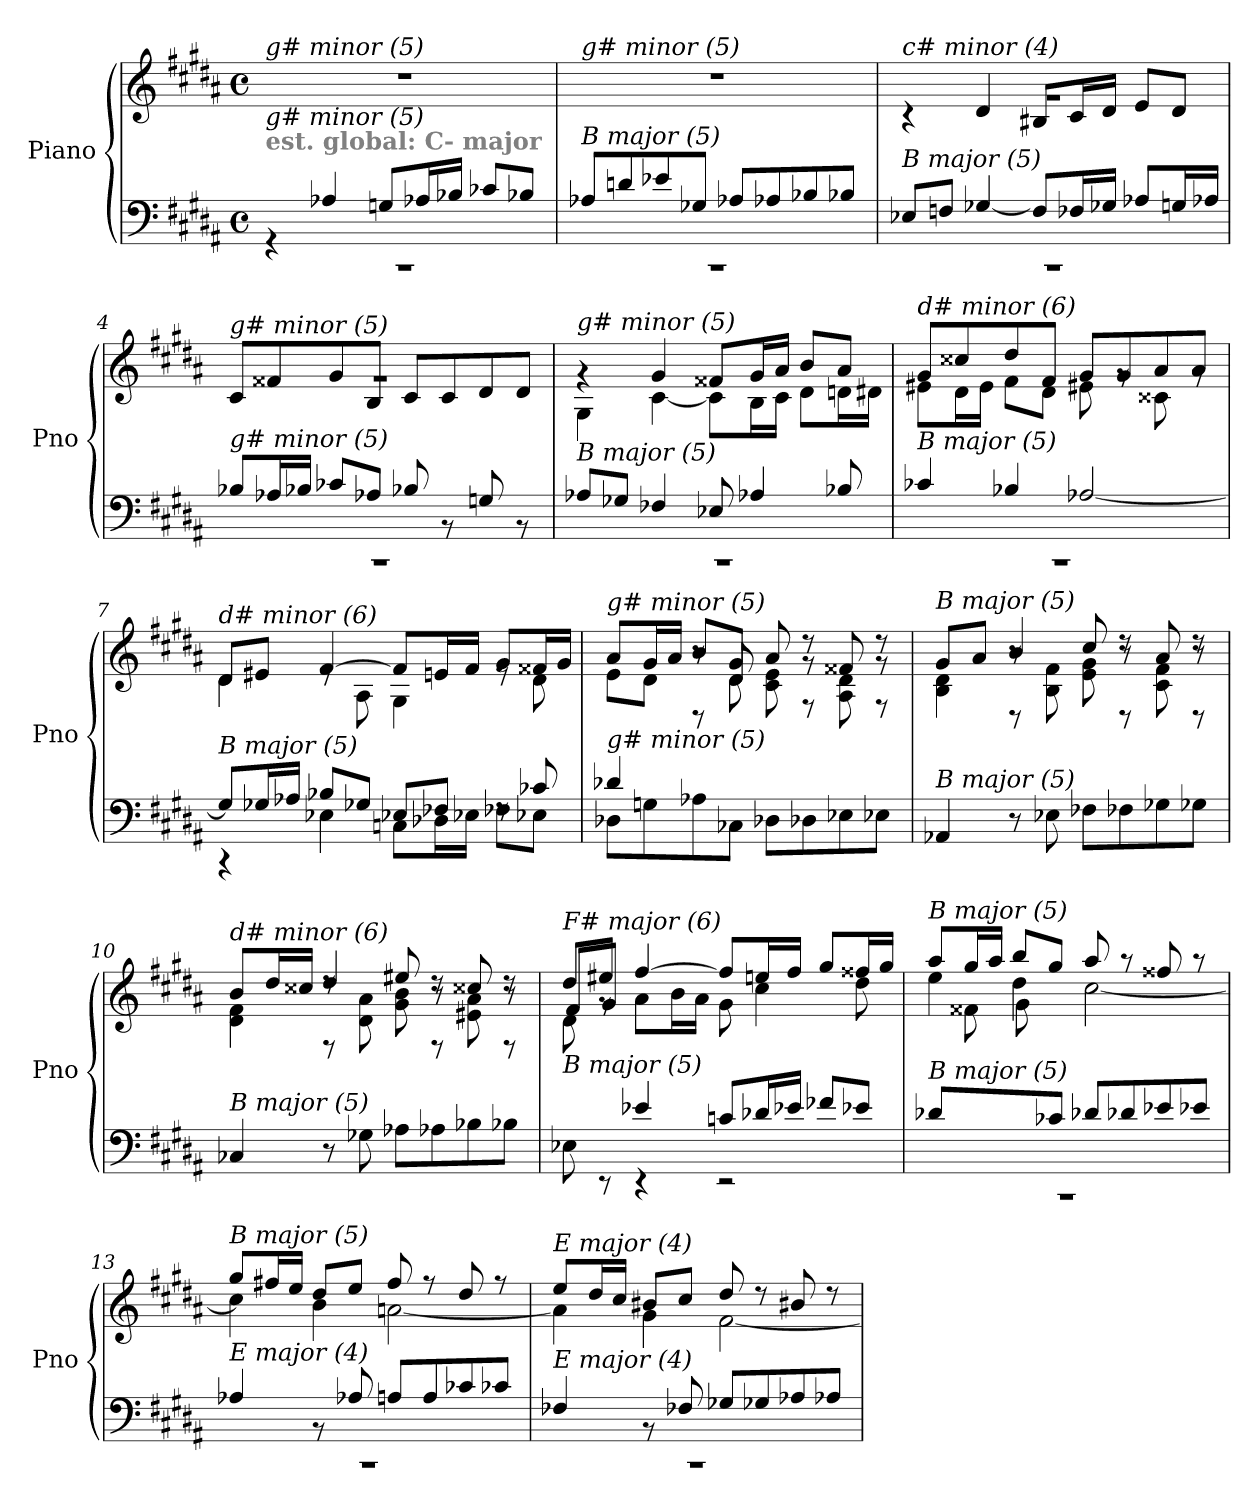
**kern	**kern
*part1	*part1
*staff2	*staff1
*I"Piano	*
*I'Pno	*
*clefF4	*clefG2
*k[f#c#g#d#a#]	*k[f#c#g#d#a#]
*M4/4	*M4/4
*met(c)	*met(c)
=1	=1
*^	*
!	!	!LO:TX:i:t=g# minor (5)
!LO:TX:a:B:color=#808080:t=est. global&colon; C- major	!	!
!LO:TX:i:t=g# minor (5)	!	!
1rCC	4r	1rdd
.	4A-Xi/	.
.	8Gni/L	.
.	16A-Xi/L	.
.	16B-Xi/JJ	.
.	8c-Xi/L	.
.	8B-Xi/J	.
=2	=2	=2
!	!	!LO:TX:i:t=g# minor (5)
!LO:TX:i:t=B major (5)	!	!
1rCC	8A-Xi/L	1rdd
.	8dni/	.
.	8e-Xi/	.
.	8G-Xi/J	.
.	8A-Xi/L	.
.	8A-Xi/	.
.	8B-Xi/	.
.	8B-Xi/J	.
=3	=3	=3
*	*	*^
!	!	!LO:TX:i:t=c# minor (4)	!
!LO:TX:i:t=B major (5)	!	!	!
1rCC	8E-Xi/L	1rg	4r
.	8Fni/J	.	.
.	[4G-Xi/	.	4d#/
.	8F#/L]	.	8B#X/L
.	16F-Xi/L	.	16c#/L
.	16G-Xi/JJ	.	16d#/JJ
.	8A-Xi/L	.	8e/L
.	16Gni/L	.	8d#/J
.	16A-Xi/JJ	.	.
=4	=4	=4	=4
!	!	!LO:TX:i:t=g# minor (5)	!
!LO:TX:i:t=g# minor (5)	!	!	!
1rCC	8B-Xi/L	1rg	8c#/L
.	16A-Xi/L	.	8f##X/
.	16B-Xi/JJ	.	.
.	8c-Xi/L	.	8g#/
.	8A-Xi/J	.	8B/J
.	8B-Xi/	.	8c#/L
.	8r	.	8c#/
.	8Gni/	.	8d#/
.	8r	.	8d#/J
!!LO:LB:g=z	!!
=5	=5	=5	=5
!	!	!LO:TX:i:t=g# minor (5)	!
!LO:TX:i:t=B major (5)	!	!	!
1rCC	8A-Xi/L	4rg	4G#\
.	8G-Xi/J	.	.
.	4F-Xi/	4g#/	[4c#\
.	8E-Xi/	8f##X/L	8c#\L]
.	4A-Xi/	16g#/L	16B\L
.	.	16a#/JJ	16c#\JJ
.	.	8b/L	8d#\L
.	8B-Xi/	8a#/J	16dni\L
.	.	.	16d#\JJ
=6	=6	=6	=6
!	!	!LO:TX:i:t=d# minor (6)	!
!LO:TX:i:t=B major (5)	!	!	!
1rCC	4c-Xi/	8g#/L	8e#X\L
.	.	8cc##X/	16d#\L
.	.	.	16e#\JJ
.	4B-Xi/	8dd#/	8f#\L
.	.	8f#/J	8d#\J
.	[2A-Xi/	8g#/L	8e#X\
.	.	8g#/	8rg
.	.	8a#/	8c##X\
.	.	8a#/J	8rg
=7	=7	=7	=7
!	!	!LO:TX:i:t=d# minor (6)	!
!LO:TX:i:t=B major (5)	!	!	!
4rCC	8G#/L]	8d#/L	4d#\
.	16G-Xi/L	8e#X/J	.
.	16A-Xi/JJ	.	.
8B-Xi/L	4E-Xi\	[4f#/	8re
8G-Xi/J	.	.	8A#\
8E-Xi/L	8Cni\L	8f#/L]	4G#\
8F-Xi/J	16D-Xi\L	16en/L	.
.	16E-Xi\JJ	16f#/JJ	.
8rF	8F-Xi\L	8g#/L	8re
8c-Xi/	8E-Xi\J	16f##X/L	8d#\
.	.	16g#/JJ	.
!!LO:LB:g=z
=8	=8	=8	=8
*	*	*	*^
!	!	!LO:TX:i:t=g# minor (5)	!	!
!LO:TX:i:t=g# minor (5)	!	!	!	!
4d-Xi/	8D-Xi\L	8a#/L	8e\L	4ryy
.	8Gni\	16g#/L	8d#\J	.
.	.	16a#/JJ	.	.
4ryy	8A-Xi\	8b/L	8r	8rD
.	8C-Xi\J	8g#/J	8d#\	8d#/
8ryy	8D-Xi\L	8a#/	8c#\ 8e\	8ryy
8ryy	8D-Xi\	8rg	8rdd	8rF
8ryy	8E-Xi\	8f##X/	8A#\ 8d#\	8ryy
8ryy	8E-Xi\J	8rg	8rdd	8rF
!!LO:LB:g=z	!!	!!
=9	=9	=9	=9	=9
!	!	!LO:TX:i:t=B major (5)	!	!
!LO:TX:i:t=B major (5)	!	!	!	!
4ryy	4AA-Xi/	8g#/L	4B\ 4d#\	4ryy
.	.	8a#/J	.	.
8ryy	8r	4b/	8r	8rD
4ryy	8E-Xi\	.	8B\ 8f#\	4ryy
.	8F-Xi\L	8cc#/	8e\ 8g#\	.
8ryy	8F-Xi\	8r	8rdd	8rD
8ryy	8G-Xi\	8a#/	8c#\ 8f#\	8ryy
8ryy	8G-Xi\J	8r	8rdd	8rD
=10	=10	=10	=10	=10
!	!	!LO:TX:i:t=d# minor (6)	!	!
!LO:TX:i:t=B major (5)	!	!	!	!
4ryy	4C-Xi/	8b/L	4d#\ 4f#\	4ryy
.	.	16dd#/L	.	.
.	.	16cc##X/JJ	.	.
8ryy	8r	4dd#/	8rdd	8rF
4ryy	8G-Xi\	.	8d#\ 8a#\	4ryy
.	8A-Xi\L	8ee#X/	8g#\ 8b\	.
8ryy	8A-Xi\	8r	8rdd	8rF
8ryy	8B-Xi\	8cc##X/	8e#X\ 8a#\	8ryy
8ryy	8B-Xi\J	8r	8rdd	8rF
=11	=11	=11	=11	=11
*	*^	*	*	*^
!	!	!	!LO:TX:i:t=F# major (6)	!	!	!
!LO:TX:i:t=B major (5)	!	!	!	!	!	!
4ryy	8E-Xi\	4ryy	8dd#/L	8d#\	8f#/L	4ryy
.	8rEE	.	8ee#X/J	8rg	8g#/J	.
2.ryy	4rEE	4e-Xi/	[4ff#/	8a#\L	2.ryy	2.ryy
.	.	.	.	16b\L	.	.
.	.	.	.	16a#\JJ	.	.
.	2rEE	8cni/L	8ff#/L]	8g#\	.	.
.	.	16d-Xi/L	16een/L	4cc#\	.	.
.	.	16e-Xi/JJ	16ff#/JJ	.	.	.
.	.	8f-Xi/L	8gg#/L	.	.	.
.	.	8e-Xi/J	16ff##X/L	8dd#\	.	.
.	.	.	16gg#/JJ	.	.	.
*	*v	*v	*	*	*	*
*	*	*	*	*v	*v
=12	=12	=12	=12	=12
!	!	!LO:TX:i:t=B major (5)	!	!
!LO:TX:i:t=B major (5)	!	!	!	!
1rCC	8d-Xi/L	8aa#/L	4ee\	8ryy
.	4ryy	16gg#/L	.	8f##X\
.	.	16aa#/JJ	.	.
.	.	8bb/L	4dd#\	8g#\
.	8c-Xi/J	8gg#/J	.	2ryy
.	8d-Xi/L	8aa#/	[2cc#\	.
.	8d-Xi/	8r	.	.
.	8e-Xi/	8ff##X/	.	.
.	8e-Xi/J	8r	.	8ryy
!!LO:LB:g=z
=13	=13	=13	=13	=13
!	!	!LO:TX:i:t=B major (5)	!	!
!LO:TX:i:t=E major (4)	!	!	!	!
*	*	*	*v	*v
1rCC	4A-Xi/	8gg#/L	4cc#\]
.	.	16ff#X/L	.
.	.	16ee/JJ	.
.	8r	8dd#/L	4b\
.	8A-Xi/	8ee/J	.
.	8An/L	8ff#/	[2an\
.	8A/	8r	.
.	8c-Xi/	8dd#/	.
.	8c-Xi/J	8r	.
=14	=14	=14	=14
!	!	!LO:TX:i:t=E major (4)	!
!LO:TX:i:t=E major (4)	!	!	!
1rCC	4F-Xi/	8ee/L	4a\]
.	.	16dd#/L	.
.	.	16cc#/JJ	.
.	8rBB	8b#X/L	4g#\
.	8F-Xi/	8cc#/J	.
.	8G-Xi/L	8dd#/	[2f#\
.	8G-Xi/	8r	.
.	8A-Xi/	8b#X/	.
.	8A-Xi/J	8r	.
*v	*v	*	*
*	*v	*v
=	=
*-	*-
